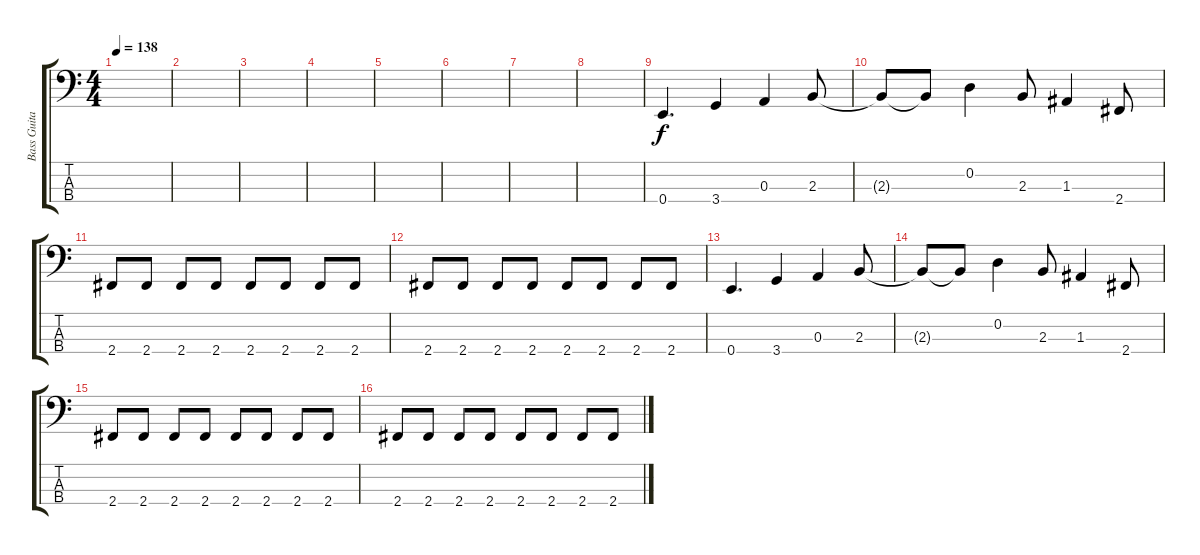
\track ("Bass Guitar" "Bass Guita") {instrument electricbasspick}
\staff {score tabs}
\tuning (G2 D2 A1 E1) {hide}
\ts (4 4)
\tempo 138
\clef f4
\ks c
|
|
|
|
|
|
|
|
0.4.4{d} 3.4.4 0.3.4 2.3.8 |
2.3{t}.8 2.3{t}.8 0.2.4 2.3.8 1.3.4 2.4.8 |
2.4.8 2.4.8 2.4.8 2.4.8 2.4.8 2.4.8 2.4.8 2.4.8 |
2.4.8 2.4.8 2.4.8 2.4.8 2.4.8 2.4.8 2.4.8 2.4.8 |
0.4.4{d} 3.4.4 0.3.4 2.3.8 |
2.3{t}.8 2.3{t}.8 0.2.4 2.3.8 1.3.4 2.4.8 |
2.4.8 2.4.8 2.4.8 2.4.8 2.4.8 2.4.8 2.4.8 2.4.8 |
2.4.8 2.4.8 2.4.8 2.4.8 2.4.8 2.4.8 2.4.8 2.4.8
